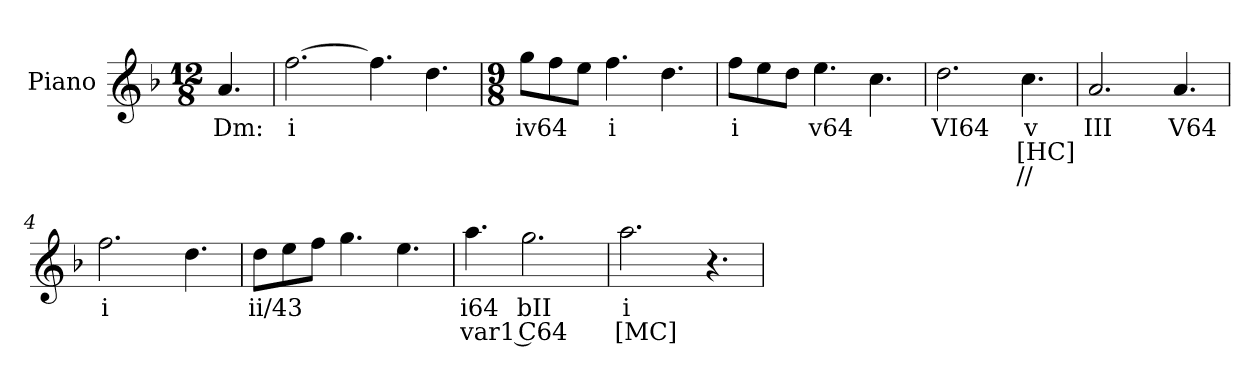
**kern	**text	**text	**text
*part1	*part1	*part1	*part1
*staff1	*staff1	*staff1	*staff1
*I"Piano	*	*	*
*I'Pno.	*	*	*
!!LO:PB:g=z
*clefG2	*	*	*
*k[b-]	*	*	*
*d:	*	*	*
*M12/8	*	*	*
=	=	=	=
!	!LO:LY:b:color=#000000	!	!
4.ai/	Dm:	.	.
=	=	=	=
!	!LO:LY:b:color=#000000	!	!
[>2.ffi\	i	.	.
4.ffi\]	.	.	.
4.ddi\	.	.	.
=	=	=	=
*M9/8	*	*	*
!	!LO:LY:b:color=#000000	!	!
8ggi\L	iv64	.	.
8ffi\	.	.	.
8eei\J	.	.	.
!	!LO:LY:b:color=#000000	!	!
4.ffi\	i	.	.
4.ddi\	.	.	.
=1	=1	=1	=1
!	!LO:LY:b:color=#000000	!	!
8ffi\L	i	.	.
8eei\	.	.	.
8ddi\J	.	.	.
!	!LO:LY:b:color=#000000	!	!
4.eei\	v64	.	.
4.cci\	.	.	.
=2	=2	=2	=2
!	!LO:LY:b:color=#000000	!	!
2.ddi\	VI64	.	.
!	!LO:LY:b:color=#000000	!LO:LY:b:color=#000000	!LO:LY:b:color=#000000
4.cci\	v	[HC]	//
!!LO:LB:g=z
=3	=3	=3	=3
!	!LO:LY:b:color=#000000	!	!
2.ai/	III	.	.
!	!LO:LY:b:color=#000000	!	!
4.ai/	V64	.	.
=4	=4	=4	=4
!	!LO:LY:b:color=#000000	!	!
2.ffi\	i	.	.
4.ddi\	.	.	.
=5	=5	=5	=5
!	!LO:LY:b:color=#000000	!	!
8ddi\L	ii/43	.	.
8eei\	.	.	.
8ffi\J	.	.	.
4.ggi\	.	.	.
4.eei\	.	.	.
=6	=6	=6	=6
!	!LO:LY:b:color=#000000	!LO:LY:b:color=#000000	!
4.aai\	i64	var1 C64	.
!	!LO:LY:b:color=#000000	!	!
2.ggi\	bII	.	.
=7	=7	=7	=7
!	!LO:LY:b:color=#000000	!LO:LY:b:color=#000000	!
2.aai\	i	[MC]	.
!	!LO:LY:b:color=#000000	!	!
4.r	]]	.	.
=	=	=	=
*-	*-	*-	*-
